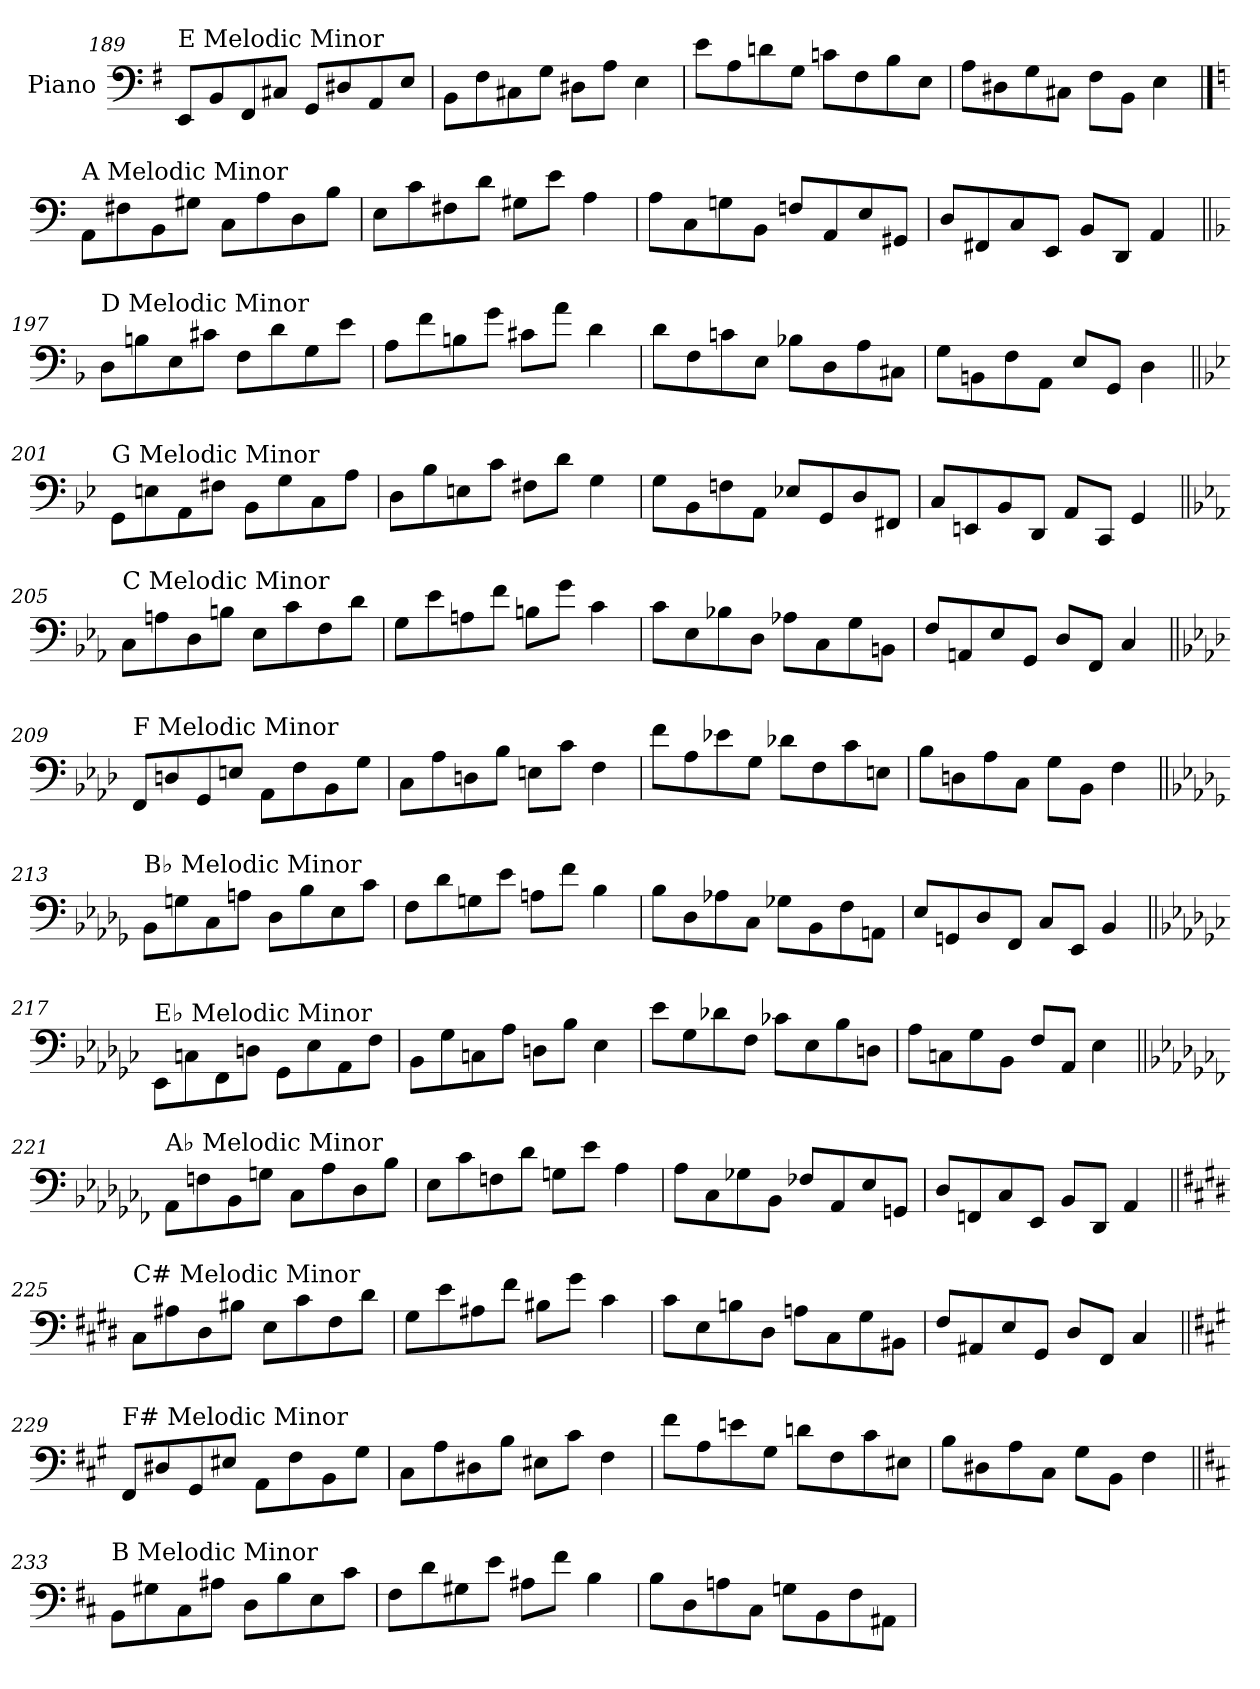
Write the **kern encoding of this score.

**kern
*part1
*staff1
*I"Piano
*I'Pno.
!!LO:LB:g=z
*clefF4
*k[f#]
=189
!LO:TX:a:t=E Melodic Minor
8EE/L
8BB/
8FF#/
8C#X/J
8GG/L
8D#X/
8AA/
8E/J
=190
8BB\L
8F#\
8C#X\
8G\J
8D#X\L
8A\J
4E\
=191
8e\L
8A\
8dn\
8G\J
8cn\L
8F#\
8B\
8E\J
=192
8A\L
8D#X\
8G\
8C#X\J
8F#\L
8BB\J
4E\
!!LO:PB:g=z
==193
*k[]
!LO:TX:a:t=A Melodic Minor
8AA\L
8F#X\
8BB\
8G#X\J
8C\L
8A\
8D\
8B\J
=194
8E\L
8c\
8F#X\
8d\J
8G#X\L
8e\J
4A\
=195
8A\L
8C\
8Gn\
8BB\J
8Fn/L
8AA/
8E/
8GG#X/J
=196
8D/L
8FF#X/
8C/
8EE/J
8BB/L
8DD/J
4AA/
!!LO:LB:g=z
=197||
*k[b-]
!LO:TX:a:t=D Melodic Minor
8D\L
8Bn\
8E\
8c#X\J
8F\L
8d\
8G\
8e\J
=198
8A\L
8f\
8Bn\
8g\J
8c#X\L
8a\J
4d\
=199
8d\L
8F\
8cn\
8E\J
8B-X\L
8D\
8A\
8C#X\J
=200
8G\L
8BBn\
8F\
8AA\J
8E/L
8GG/J
4D\
!!LO:LB:g=z
=201||
*k[b-e-]
!LO:TX:a:t=G Melodic Minor
8GG\L
8En\
8AA\
8F#X\J
8BB-\L
8G\
8C\
8A\J
=202
8D\L
8B-\
8En\
8c\J
8F#X\L
8d\J
4G\
=203
8G\L
8BB-\
8Fn\
8AA\J
8E-X/L
8GG/
8D/
8FF#X/J
=204
8C/L
8EEn/
8BB-/
8DD/J
8AA/L
8CC/J
4GG/
!!LO:LB:g=z
=205||
*k[b-e-a-]
!LO:TX:a:t=C Melodic Minor
8C\L
8An\
8D\
8Bn\J
8E-\L
8c\
8F\
8d\J
=206
8G\L
8e-\
8An\
8f\J
8Bn\L
8g\J
4c\
=207
8c\L
8E-\
8B-X\
8D\J
8A-X\L
8C\
8G\
8BBn\J
=208
8F/L
8AAn/
8E-/
8GG/J
8D/L
8FF/J
4C/
!!LO:LB:g=z
=209||
*k[b-e-a-d-]
!LO:TX:a:t=F Melodic Minor
8FF/L
8Dn/
8GG/
8En/J
8AA-\L
8F\
8BB-\
8G\J
=210
8C\L
8A-\
8Dn\
8B-\J
8En\L
8c\J
4F\
=211
8f\L
8A-\
8e-X\
8G\J
8d-X\L
8F\
8c\
8En\J
=212
8B-\L
8Dn\
8A-\
8C\J
8G\L
8BB-\J
4F\
!!LO:LB:g=z
=213||
*k[b-e-a-d-g-]
!LO:TX:a:t=B♭ Melodic Minor
8BB-\L
8Gn\
8C\
8An\J
8D-\L
8B-\
8E-\
8c\J
=214
8F\L
8d-\
8Gn\
8e-\J
8An\L
8f\J
4B-\
=215
8B-\L
8D-\
8A-X\
8C\J
8G-X\L
8BB-\
8F\
8AAn\J
=216
8E-/L
8GGn/
8D-/
8FF/J
8C/L
8EE-/J
4BB-/
!!LO:PB:g=z
=217||
*k[b-e-a-d-g-c-]
!LO:TX:a:t=E♭ Melodic Minor
8EE-\L
8Cn\
8FF\
8Dn\J
8GG-\L
8E-\
8AA-\
8F\J
=218
8BB-\L
8G-\
8Cn\
8A-\J
8Dn\L
8B-\J
4E-\
=219
8e-\L
8G-\
8d-X\
8F\J
8c-X\L
8E-\
8B-\
8Dn\J
=220
8A-\L
8Cn\
8G-\
8BB-\J
8F/L
8AA-/J
4E-\
!!LO:LB:g=z
=221||
*k[b-e-a-d-g-c-f-]
!LO:TX:a:t=A♭ Melodic Minor
8AA-\L
8Fn\
8BB-\
8Gn\J
8C-\L
8A-\
8D-\
8B-\J
=222
8E-\L
8c-\
8Fn\
8d-\J
8Gn\L
8e-\J
4A-\
=223
8A-\L
8C-\
8G-X\
8BB-\J
8F-X/L
8AA-/
8E-/
8GGn/J
=224
8D-/L
8FFn/
8C-/
8EE-/J
8BB-/L
8DD-/J
4AA-/
!!LO:LB:g=z
=225||
*k[f#c#g#d#]
!LO:TX:a:t=C# Melodic Minor
8C#\L
8A#X\
8D#\
8B#X\J
8E\L
8c#\
8F#\
8d#\J
=226
8G#\L
8e\
8A#X\
8f#\J
8B#X\L
8g#\J
4c#\
=227
8c#\L
8E\
8Bn\
8D#\J
8An\L
8C#\
8G#\
8BB#X\J
=228
8F#/L
8AA#X/
8E/
8GG#/J
8D#/L
8FF#/J
4C#/
!!LO:LB:g=z
=229||
*k[f#c#g#]
!LO:TX:a:t=F# Melodic Minor
8FF#/L
8D#X/
8GG#/
8E#X/J
8AA\L
8F#\
8BB\
8G#\J
=230
8C#\L
8A\
8D#X\
8B\J
8E#X\L
8c#\J
4F#\
=231
8f#\L
8A\
8en\
8G#\J
8dn\L
8F#\
8c#\
8E#X\J
=232
8B\L
8D#X\
8A\
8C#\J
8G#\L
8BB\J
4F#\
!!LO:LB:g=z
=233||
*k[f#c#]
!LO:TX:a:t=B Melodic Minor
8BB\L
8G#X\
8C#\
8A#X\J
8D\L
8B\
8E\
8c#\J
=234
8F#\L
8d\
8G#X\
8e\J
8A#X\L
8f#\J
4B\
=235
8B\L
8D\
8An\
8C#\J
8Gn\L
8BB\
8F#\
8AA#X\J
=
*-
